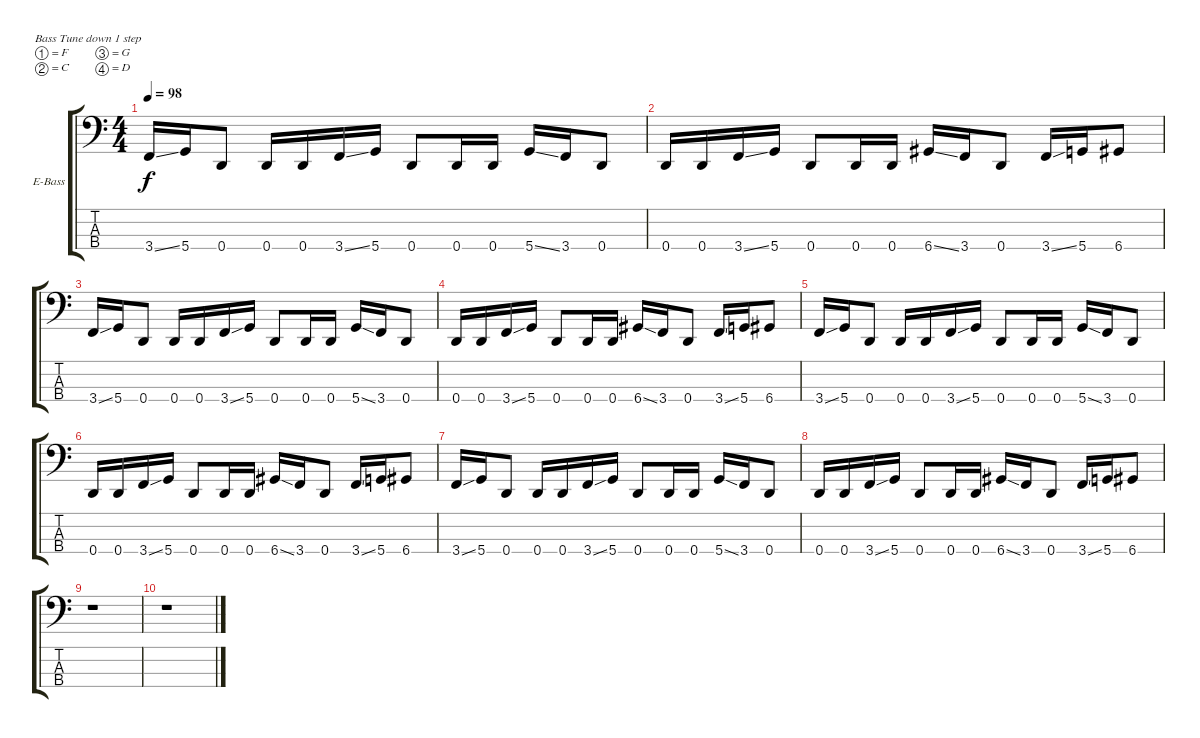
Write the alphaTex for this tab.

\bracketExtendMode groupsimilarinstruments
\firstSystemTrackNameOrientation horizontal
\otherSystemsTrackNameOrientation horizontal
\track ("Rex" "E-Bass") {instrument electricbasspick}
\staff {score tabs}
\tuning (F2 C2 G1 D1)
\ts (4 4)
\tempo 98
\clef f4
\ks c
3.4{ss}.16{dy f} 5.4.16 0.4.8 0.4.16 0.4.16 3.4{ss}.16 5.4.16 0.4.8 0.4.16 0.4.16 5.4{ss}.16 3.4.16 0.4.8 |
0.4.16 0.4.16 3.4{ss}.16 5.4.16 0.4.8 0.4.16 0.4.16 6.4{ss}.16 3.4.16 0.4.8 3.4{ss}.16 5.4.16 6.4.8 |
3.4{ss}.16 5.4.16 0.4.8 0.4.16 0.4.16 3.4{ss}.16 5.4.16 0.4.8 0.4.16 0.4.16 5.4{ss}.16 3.4.16 0.4.8 |
0.4.16 0.4.16 3.4{ss}.16 5.4.16 0.4.8 0.4.16 0.4.16 6.4{ss}.16 3.4.16 0.4.8 3.4{ss}.16 5.4.16 6.4.8 |
3.4{ss}.16 5.4.16 0.4.8 0.4.16 0.4.16 3.4{ss}.16 5.4.16 0.4.8 0.4.16 0.4.16 5.4{ss}.16 3.4.16 0.4.8 |
0.4.16 0.4.16 3.4{ss}.16 5.4.16 0.4.8 0.4.16 0.4.16 6.4{ss}.16 3.4.16 0.4.8 3.4{ss}.16 5.4.16 6.4.8 |
3.4{ss}.16 5.4.16 0.4.8 0.4.16 0.4.16 3.4{ss}.16 5.4.16 0.4.8 0.4.16 0.4.16 5.4{ss}.16 3.4.16 0.4.8 |
0.4.16 0.4.16 3.4{ss}.16 5.4.16 0.4.8 0.4.16 0.4.16 6.4{ss}.16 3.4.16 0.4.8 3.4{ss}.16 5.4.16 6.4.8 |
r.1 |
r.1
